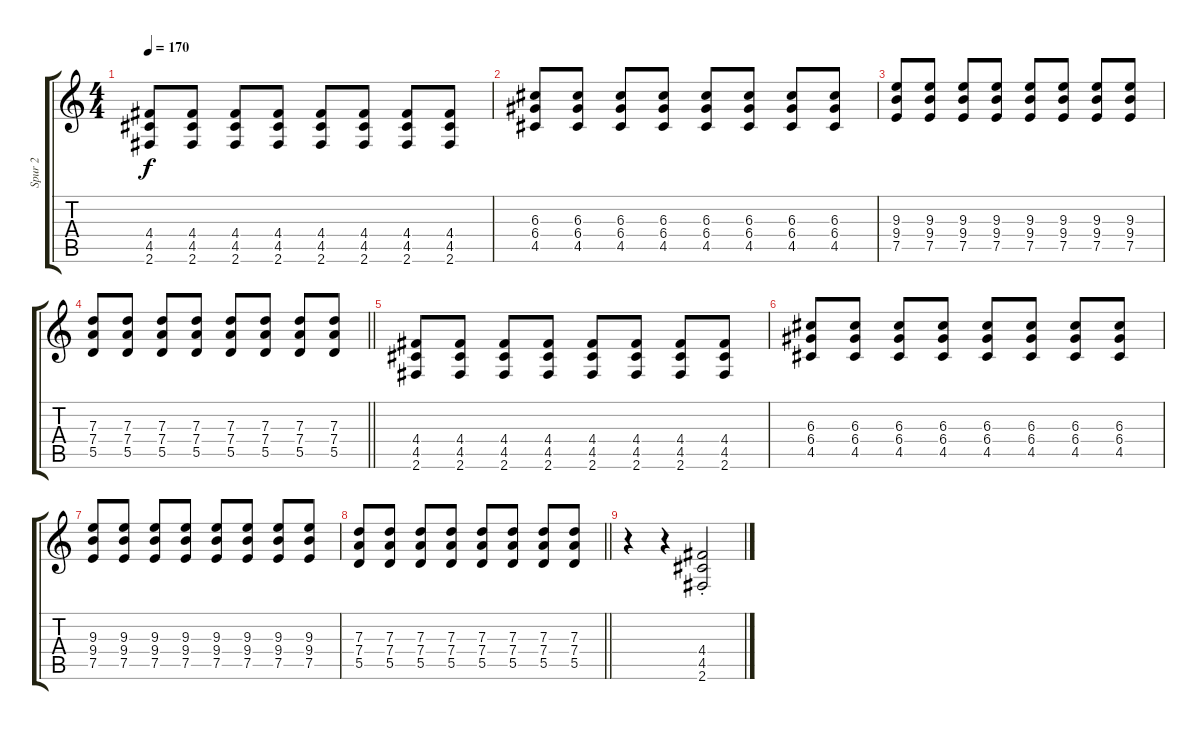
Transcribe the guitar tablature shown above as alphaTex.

\track ("Spur 2" "Spur 2") {instrument overdrivenguitar}
\staff {score tabs}
\tuning (E4 B3 G3 D3 A2 E2) {hide}
\ts (4 4)
\tempo 170
\clef g2
\ks c
(4.4 4.5 2.6).8{dy f} (4.4 4.5 2.6).8 (4.4 4.5 2.6).8 (4.4 4.5 2.6).8 (4.4 4.5 2.6).8 (4.4 4.5 2.6).8 (4.4 4.5 2.6).8 (4.4 4.5 2.6).8 |
(6.3 6.4 4.5).8 (6.3 6.4 4.5).8 (6.3 6.4 4.5).8 (6.3 6.4 4.5).8 (6.3 6.4 4.5).8 (6.3 6.4 4.5).8 (6.3 6.4 4.5).8 (6.3 6.4 4.5).8 |
(9.3 9.4 7.5).8 (9.3 9.4 7.5).8 (9.3 9.4 7.5).8 (9.3 9.4 7.5).8 (9.3 9.4 7.5).8 (9.3 9.4 7.5).8 (9.3 9.4 7.5).8 (9.3 9.4 7.5).8 |
\barLineRight lightlight
(7.3 7.4 5.5).8 (7.3 7.4 5.5).8 (7.3 7.4 5.5).8 (7.3 7.4 5.5).8 (7.3 7.4 5.5).8 (7.3 7.4 5.5).8 (7.3 7.4 5.5).8 (7.3 7.4 5.5).8 |
(4.4 4.5 2.6).8 (4.4 4.5 2.6).8 (4.4 4.5 2.6).8 (4.4 4.5 2.6).8 (4.4 4.5 2.6).8 (4.4 4.5 2.6).8 (4.4 4.5 2.6).8 (4.4 4.5 2.6).8 |
(6.3 6.4 4.5).8 (6.3 6.4 4.5).8 (6.3 6.4 4.5).8 (6.3 6.4 4.5).8 (6.3 6.4 4.5).8 (6.3 6.4 4.5).8 (6.3 6.4 4.5).8 (6.3 6.4 4.5).8 |
(9.3 9.4 7.5).8 (9.3 9.4 7.5).8 (9.3 9.4 7.5).8 (9.3 9.4 7.5).8 (9.3 9.4 7.5).8 (9.3 9.4 7.5).8 (9.3 9.4 7.5).8 (9.3 9.4 7.5).8 |
\barLineRight lightlight
(7.3 7.4 5.5).8 (7.3 7.4 5.5).8 (7.3 7.4 5.5).8 (7.3 7.4 5.5).8 (7.3 7.4 5.5).8 (7.3 7.4 5.5).8 (7.3 7.4 5.5).8 (7.3 7.4 5.5).8 |
r.4 r.4 (4.4 4.5 2.6{st}).2
